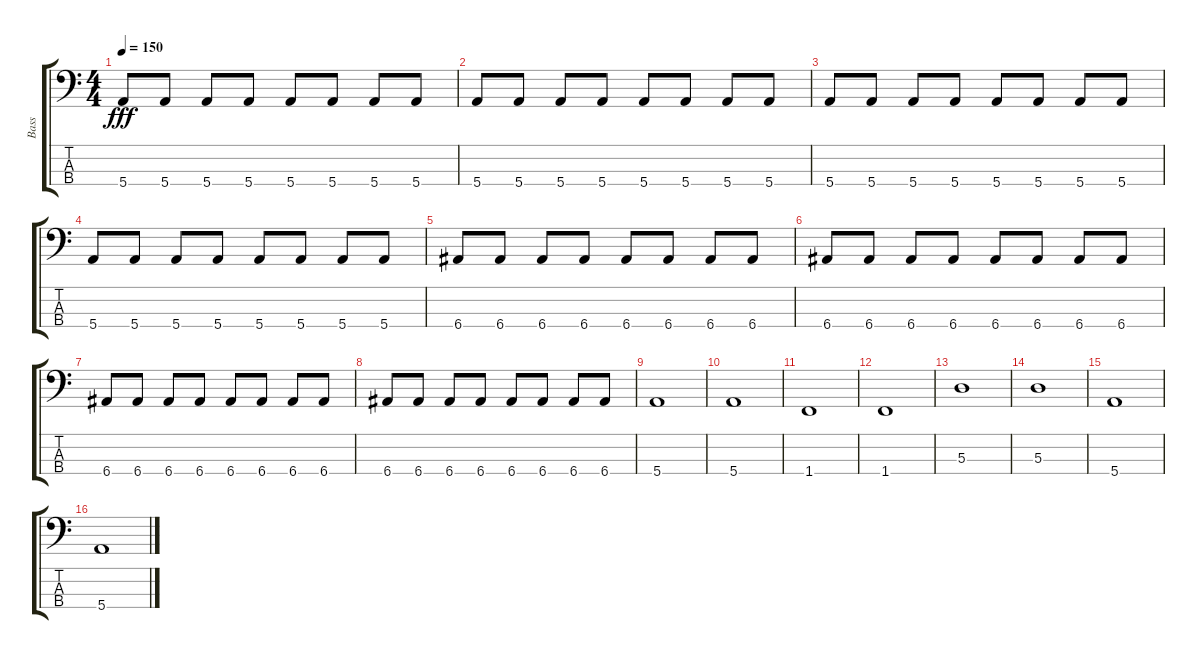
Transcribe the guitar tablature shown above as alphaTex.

\track ("Bass" "Bass") {instrument electricbasspick}
\staff {score tabs}
\tuning (G2 D2 A1 E1) {hide}
\ts (4 4)
\tempo 150
\clef f4
\ks c
5.4.8{dy fff} 5.4.8 5.4.8 5.4.8 5.4.8 5.4.8 5.4.8 5.4.8 |
5.4.8 5.4.8 5.4.8 5.4.8 5.4.8 5.4.8 5.4.8 5.4.8 |
5.4.8 5.4.8 5.4.8 5.4.8 5.4.8 5.4.8 5.4.8 5.4.8 |
5.4.8 5.4.8 5.4.8 5.4.8 5.4.8 5.4.8 5.4.8 5.4.8 |
6.4.8 6.4.8 6.4.8 6.4.8 6.4.8 6.4.8 6.4.8 6.4.8 |
6.4.8 6.4.8 6.4.8 6.4.8 6.4.8 6.4.8 6.4.8 6.4.8 |
6.4.8 6.4.8 6.4.8 6.4.8 6.4.8 6.4.8 6.4.8 6.4.8 |
6.4.8 6.4.8 6.4.8 6.4.8 6.4.8 6.4.8 6.4.8 6.4.8 |
5.4.1 |
5.4.1 |
1.4.1 |
1.4.1 |
5.3.1 |
5.3.1 |
5.4.1 |
5.4.1
